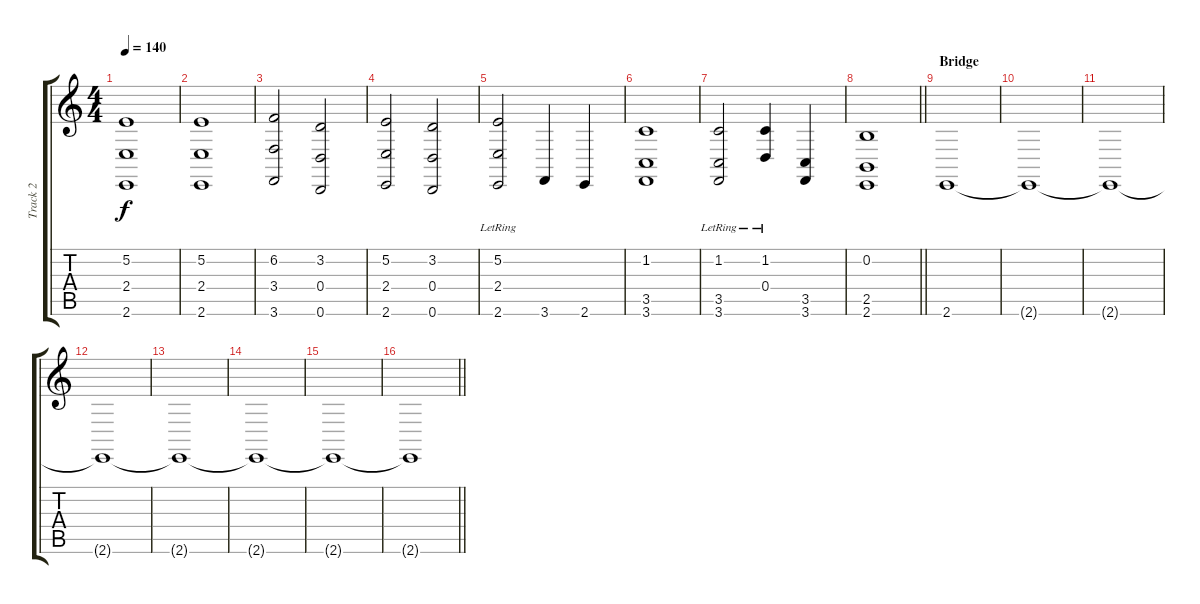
\track ("Track 2" "Track 2") {instrument cello}
\staff {score tabs}
\tuning (E4 B3 G3 D3 A2 D2) {hide}
\ts (4 4)
\tempo 140
\clef g2
\ks c
(5.2 2.4 2.6).1{dy f} |
(5.2 2.4 2.6).1 |
(6.2 3.4 3.6).2 (3.2 0.4 0.6).2 |
(5.2 2.4 2.6).2 (3.2 0.4 0.6).2 |
(5.2{lr} 2.4{lr} 2.6).2 3.6.4 2.6.4 |
(1.2 3.5 3.6).1 |
(1.2 3.5 3.6{lr}).2 (1.2{lr} 0.4).4 (3.5 3.6).4 |
\barLineRight lightlight
(0.2 2.5 2.6).1 |
\section ("" "Bridge")
2.6.1 |
2.6{t}.1 |
2.6{t}.1 |
2.6{t}.1 |
2.6{t}.1 |
2.6{t}.1 |
2.6{t}.1 |
\barLineRight lightlight
2.6{t}.1
